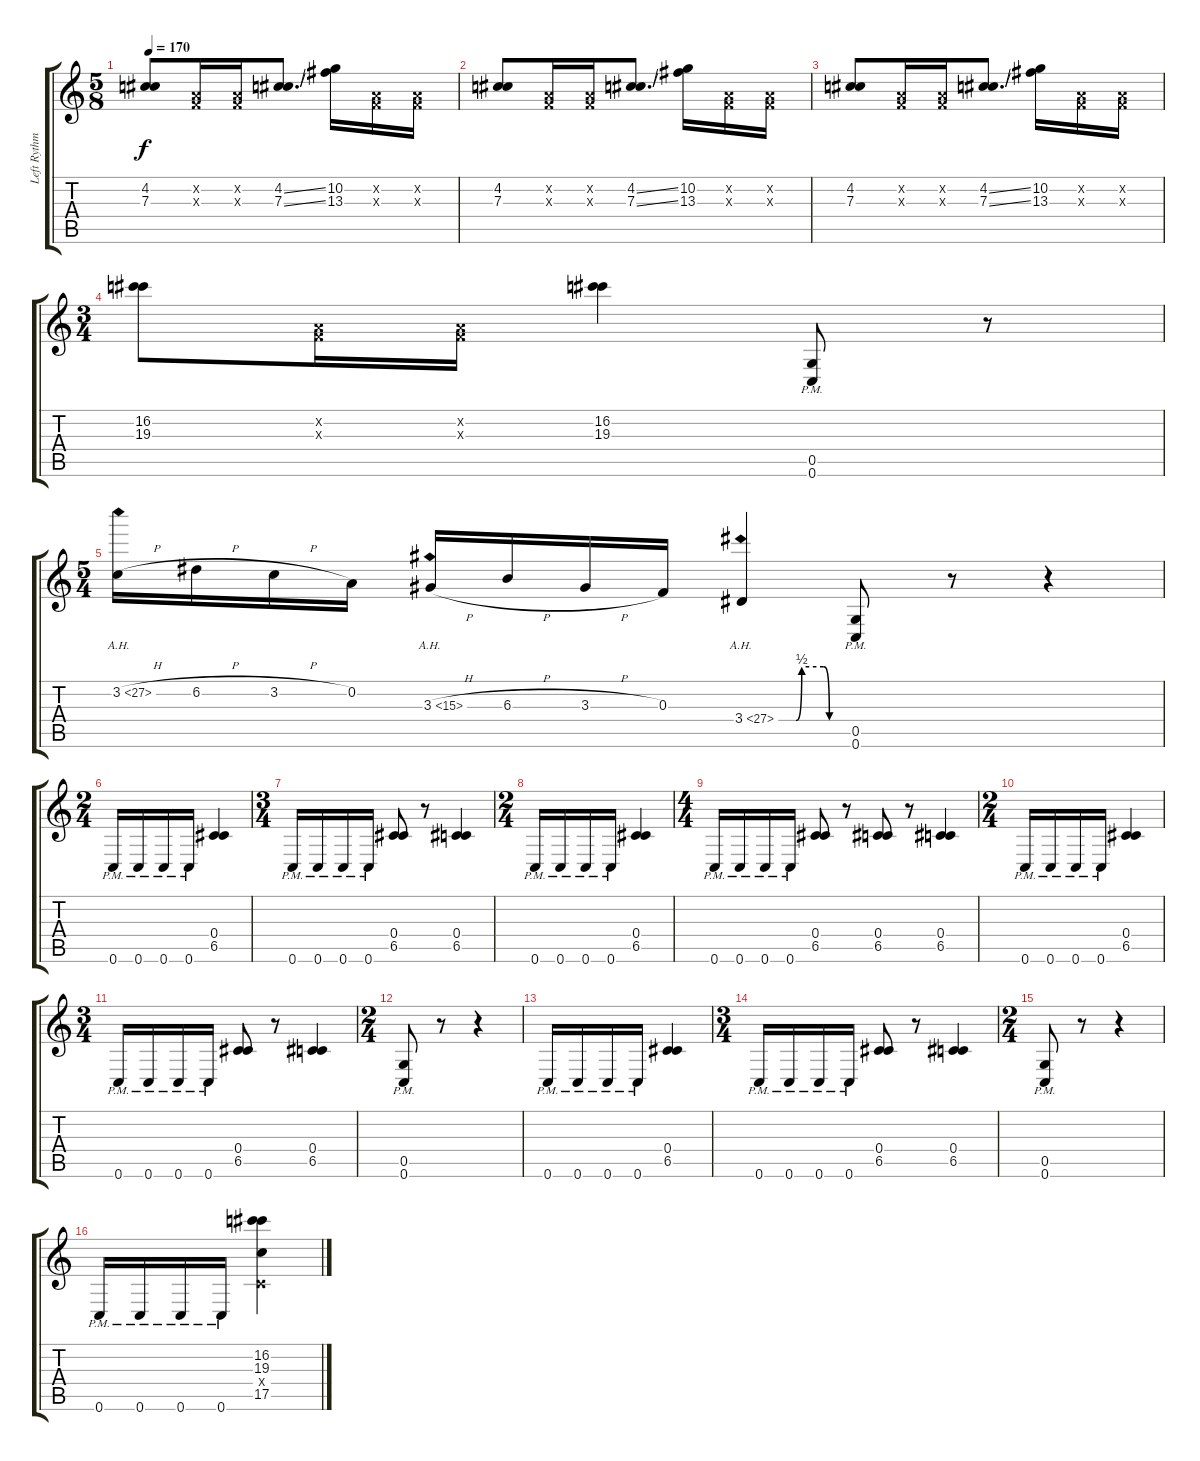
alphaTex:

\track ("Left Rythm Guitar" "Left Rythm") {instrument distortionguitar}
\staff {score tabs}
\tuning (D4 A3 F3 C3 G2 C2) {hide}
\ts (5 8)
\tempo 170
\clef g2
\ks c
(4.2 7.3).8{dy f} (0.2{x} 0.3{x}).16 (0.2{x} 0.3{x}).16 (4.2{ss} 7.3{ss}).8{d} (10.2 13.3).16 (0.2{x} 0.3{x}).16 (0.2{x} 0.3{x}).16 |
(4.2 7.3).8 (0.2{x} 0.3{x}).16 (0.2{x} 0.3{x}).16 (4.2{ss} 7.3{ss}).8{d} (10.2 13.3).16 (0.2{x} 0.3{x}).16 (0.2{x} 0.3{x}).16 |
(4.2 7.3).8 (0.2{x} 0.3{x}).16 (0.2{x} 0.3{x}).16 (4.2{ss} 7.3{ss}).8{d} (10.2 13.3).16 (0.2{x} 0.3{x}).16 (0.2{x} 0.3{x}).16 |
\ts (3 4)
(16.2 19.3).8 (0.2{x} 0.3{x}).16 (0.2{x} 0.3{x}).16 (16.2 19.3).4 (0.5{pm} 0.6{pm}).8 r.8 |
\ts (5 4)
3.2{ah 24 h}.16 6.2{h}.16 3.2{h}.16 0.2.16 3.3{ah 12 h}.16 6.3{h}.16 3.3{h}.16 0.3.16 3.4{be (custom 0 0 15 0 20 2 39 2 44 0 60 0) ah 24}.4 (0.5{pm} 0.6{pm}).8 r.8 r.4 |
\ts (2 4)
0.6{pm}.16 0.6{pm}.16 0.6{pm}.16 0.6{pm}.16 (0.4 6.5).4 |
\ts (3 4)
0.6{pm}.16 0.6{pm}.16 0.6{pm}.16 0.6{pm}.16 (0.4 6.5).8 r.8 (0.4 6.5).4 |
\ts (2 4)
0.6{pm}.16 0.6{pm}.16 0.6{pm}.16 0.6{pm}.16 (0.4 6.5).4 |
\ts (4 4)
0.6{pm}.16 0.6{pm}.16 0.6{pm}.16 0.6{pm}.16 (0.4 6.5).8 r.8 (0.4 6.5).8 r.8 (0.4 6.5).4 |
\ts (2 4)
0.6{pm}.16 0.6{pm}.16 0.6{pm}.16 0.6{pm}.16 (0.4 6.5).4 |
\ts (3 4)
0.6{pm}.16 0.6{pm}.16 0.6{pm}.16 0.6{pm}.16 (0.4 6.5).8 r.8 (0.4 6.5).4 |
\ts (2 4)
(0.5{pm} 0.6{pm}).8 r.8 r.4 |
0.6{pm}.16 0.6{pm}.16 0.6{pm}.16 0.6{pm}.16 (0.4 6.5).4 |
\ts (3 4)
0.6{pm}.16 0.6{pm}.16 0.6{pm}.16 0.6{pm}.16 (0.4 6.5).8 r.8 (0.4 6.5).4 |
\ts (2 4)
(0.5{pm} 0.6{pm}).8 r.8 r.4 |
0.6{pm}.16 0.6{pm}.16 0.6{pm}.16 0.6{pm}.16 (16.2 19.3 0.4{x} 17.5).4
